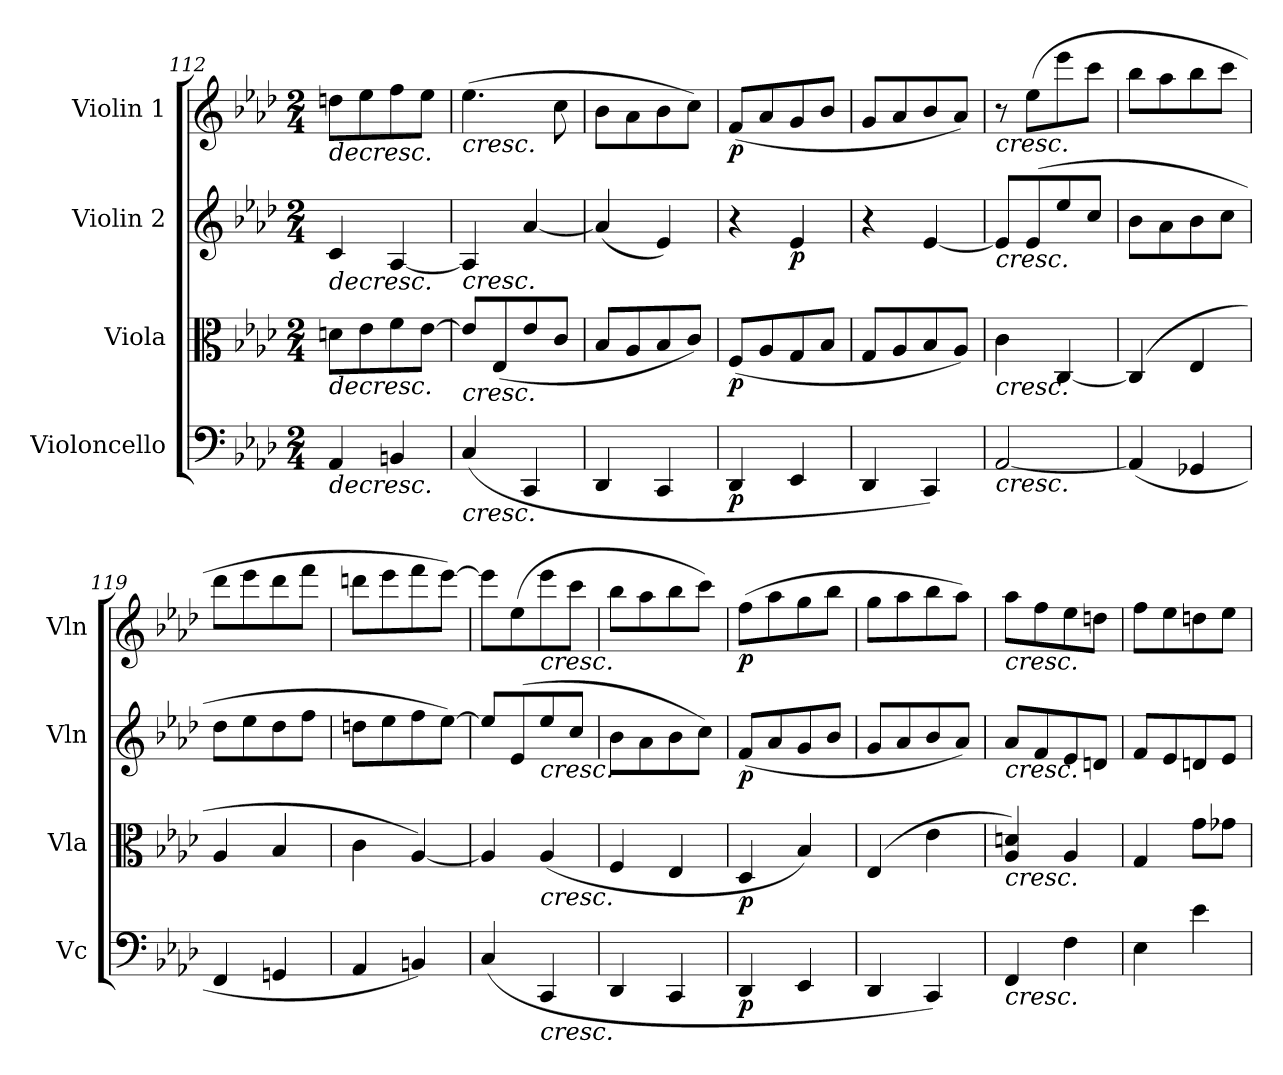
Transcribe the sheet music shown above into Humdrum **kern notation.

**kern	**dynam	**kern	**dynam	**kern	**dynam	**kern	**dynam
*part4	*part4	*part3	*part3	*part2	*part2	*part1	*part1
*staff4	*staff4	*staff3	*staff3	*staff2	*staff2	*staff1	*staff1
*I"Violoncello	*	*I"Viola	*	*I"Violin 2	*	*I"Violin 1	*
*I'Vc	*	*I'Vla	*	*I'Vln	*	*I'Vln	*
!!LO:LB:g=z
*clefF4	*	*clefC3	*	*clefG2	*	*clefG2	*
*k[b-e-a-d-]	*	*k[b-e-a-d-]	*	*k[b-e-a-d-]	*	*k[b-e-a-d-]	*
*M2/4	*	*M2/4	*	*M2/4	*	*M2/4	*
=112	=112	=112	=112	=112	=112	=112	=112
!	!LO:HP:b	!	!LO:HP:b	!	!LO:HP:b	!	!LO:HP:b
4AA-/	>	8dn\L	>	4c/	>	8ddn\L	>
.	.	8e-\	.	.	.	8ee-\	.
4BBn/	.	8f\	.	[4A-/	.	8ff\	.
.	.	[8e-\J	.	.	.	8ee-\J	.
=113	=113	=113	=113	=113	=113	=113	=113
!	!	!	!	!	!	!LO:TX:b:i:t=cresc.	!
!	!	!	!	!LO:TX:b:i:t=cresc.	!	!	!
!	!	!LO:TX:b:i:t=cresc.	!	!	!	!	!
!LO:TX:b:i:t=cresc.	!	!	!	!	!	!	!
(4C/	.	8e-/L]	.	4A-/]	.	(4.ee-\	.
.	.	(8E-/	.	.	.	.	.
4CC/	.	8e-/	.	[4a-/	.	.	.
.	.	8c/J	.	.	.	8cc\	.
=114	=114	=114	=114	=114	=114	=114	=114
4DD-/	.	8B-/L	.	(4a-/]	.	8b-\L	.
.	.	8A-/	.	.	.	8a-\	.
4CC/	.	8B-/	.	4e-/)	.	8b-\	.
.	.	8c/J)	.	.	.	8cc\J)	.
=115	=115	=115	=115	=115	=115	=115	=115
!	!LO:DY:b	!	!LO:DY:b	!	!	!	!LO:DY:b
4DD-/	p	(8F/L	p	4r	.	(8f/L	p
.	.	8A-/	.	.	.	8a-/	.
!	!	!	!	!	!LO:DY:b	!	!
4EE-/	.	8G/	.	4e-/	p	8g/	.
.	.	8B-/J	.	.	.	8b-/J	.
=116	=116	=116	=116	=116	=116	=116	=116
4DD-/	.	8G/L	.	4r	.	8g/L	.
.	.	8A-/	.	.	.	8a-/	.
4CC/)	.	8B-/	.	[4e-/	.	8b-/	.
.	.	8A-/J)	.	.	.	8a-/J)	.
=117	=117	=117	=117	=117	=117	=117	=117
!	!	!	!	!	!	!LO:TX:b:i:t=cresc.	!
!	!	!	!	!LO:TX:b:i:t=cresc.	!	!	!
!	!	!LO:TX:b:i:t=cresc.	!	!	!	!	!
!LO:TX:b:i:t=cresc.	!	!	!	!	!	!	!
[2AA-/	.	4c\	.	8e-/L]	.	8r	.
.	.	.	.	(8e-/	.	(8ee-\L	.
.	.	[4C/	.	8ee-/	.	8eee-\	.
.	.	.	.	8cc/J	.	8ccc\J	.
=118	=118	=118	=118	=118	=118	=118	=118
(4AA-/]	.	(4C/]	.	8b-\L	.	8bb-\L	.
.	.	.	.	8a-\	.	8aa-\	.
4GG-X/	.	4E-/	.	8b-\	.	8bb-\	.
.	.	.	.	8cc\J	.	8ccc\J	.
=119	=119	=119	=119	=119	=119	=119	=119
4FF/	.	4A-/	.	8dd-\L	.	8ddd-\L	.
.	.	.	.	8ee-\	.	8eee-\	.
4GGn/	.	4B-/	.	8dd-\	.	8ddd-\	.
.	.	.	.	8ff\J	.	8fff\J	.
=120	=120	=120	=120	=120	=120	=120	=120
4AA-/	.	4c\	.	8ddn\L	.	8dddn\L	.
.	.	.	.	8ee-\	.	8eee-\	.
4BBn/)	.	[4A-/)	.	8ff\	.	8fff\	.
.	.	.	.	[8ee-\J)	.	[8eee-\J)	.
.	]	.	]	.	]	.	]
!!LO:LB:g=z
=121	=121	=121	=121	=121	=121	=121	=121
(4C/	.	4A-/]	.	8ee-/L]	.	8eee-\L]	.
.	.	.	.	(8e-/	.	(8ee-\	.
!	!	!	!	!	!	!LO:TX:b:i:t=cresc.	!
!	!	!	!	!LO:TX:b:i:t=cresc.	!	!	!
!	!	!LO:TX:b:i:t=cresc.	!	!	!	!	!
!LO:TX:b:i:t=cresc.	!	!	!	!	!	!	!
4CC/	.	(4A-/	.	8ee-/	.	8eee-\	.
.	.	.	.	8cc/J	.	8ccc\J	.
=122	=122	=122	=122	=122	=122	=122	=122
4DD-/	.	4F/	.	8b-\L	.	8bb-\L	.
.	.	.	.	8a-\	.	8aa-\	.
4CC/	.	4E-/	.	8b-\	.	8bb-\	.
.	.	.	.	8cc\J)	.	8ccc\J)	.
=123	=123	=123	=123	=123	=123	=123	=123
!	!LO:DY:b	!	!LO:DY:b	!	!LO:DY:b	!	!LO:DY:b
4DD-/	p	4D-/	p	(8f/L	p	(8ff\L	p
.	.	.	.	8a-/	.	8aa-\	.
4EE-/	.	4B-/)	.	8g/	.	8gg\	.
.	.	.	.	8b-/J	.	8bb-\J	.
=124	=124	=124	=124	=124	=124	=124	=124
4DD-/	.	(4E-/	.	8g/L	.	8gg\L	.
.	.	.	.	8a-/	.	8aa-\	.
4CC/)	.	4e-\	.	8b-/	.	8bb-\	.
.	.	.	.	8a-/J)	.	8aa-\J)	.
=125	=125	=125	=125	=125	=125	=125	=125
!	!	!	!	!	!	!LO:TX:b:i:t=cresc.	!
!	!	!	!	!LO:TX:b:i:t=cresc.	!	!	!
!	!	!LO:TX:b:i:t=cresc.	!	!	!	!	!
!LO:TX:b:i:t=cresc.	!	!	!	!	!	!	!
4FF/	.	4A-/ 4dn/)	.	8a-/L	.	8aa-\L	.
.	.	.	.	8f/	.	8ff\	.
4F\	.	4A-/	.	8e-/	.	8ee-\	.
.	.	.	.	8dn/J	.	8ddn\J	.
=126	=126	=126	=126	=126	=126	=126	=126
4E-\	.	4G/	.	8f/L	.	8ff\L	.
.	.	.	.	8e-/	.	8ee-\	.
4e-\	.	8g\L	.	8dn/	.	8ddn\	.
.	.	8g-X\J	.	8e-/J	.	8ee-\J	.
=	=	=	=	=	=	=	=
*-	*-	*-	*-	*-	*-	*-	*-
